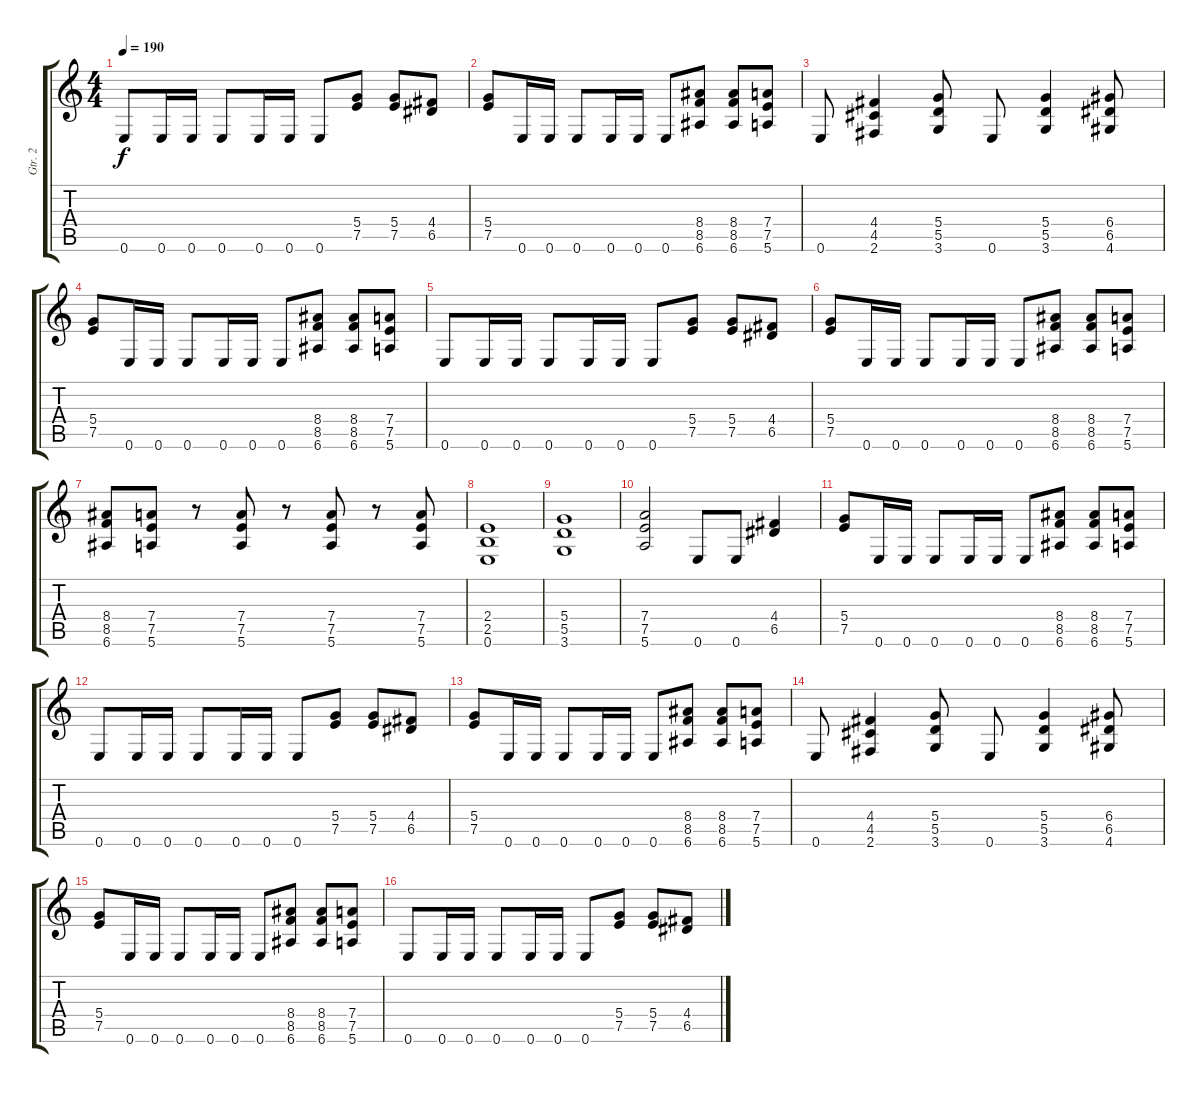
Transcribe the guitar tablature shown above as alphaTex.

\track ("Gtr. 2" "Gtr. 2") {instrument distortionguitar}
\staff {score tabs}
\tuning (E4 B3 G3 D3 A2 E2) {hide}
\ts (4 4)
\tempo 190
\clef g2
\ks c
0.6.8{dy f} 0.6.16 0.6.16 0.6.8 0.6.16 0.6.16 0.6.8 (5.4 7.5).8 (5.4 7.5).8 (4.4 6.5).8 |
(5.4 7.5).8 0.6.16 0.6.16 0.6.8 0.6.16 0.6.16 0.6.8 (8.4 8.5 6.6).8 (8.4 8.5 6.6).8 (7.4 7.5 5.6).8 |
0.6.8 (4.4 4.5 2.6).4 (5.4 5.5 3.6).8 0.6.8 (5.4 5.5 3.6).4 (6.4 6.5 4.6).8 |
(5.4 7.5).8 0.6.16 0.6.16 0.6.8 0.6.16 0.6.16 0.6.8 (8.4 8.5 6.6).8 (8.4 8.5 6.6).8 (7.4 7.5 5.6).8 |
0.6.8 0.6.16 0.6.16 0.6.8 0.6.16 0.6.16 0.6.8 (5.4 7.5).8 (5.4 7.5).8 (4.4 6.5).8 |
(5.4 7.5).8 0.6.16 0.6.16 0.6.8 0.6.16 0.6.16 0.6.8 (8.4 8.5 6.6).8 (8.4 8.5 6.6).8 (7.4 7.5 5.6).8 |
(8.4 8.5 6.6).8 (7.4 7.5 5.6).8 r.8 (7.4 7.5 5.6).8 r.8 (7.4 7.5 5.6).8 r.8 (7.4 7.5 5.6).8 |
(2.4 2.5 0.6).1 |
(5.4 5.5 3.6).1 |
(7.4 7.5 5.6).2 0.6.8 0.6.8 (4.4 6.5).4 |
(5.4 7.5).8 0.6.16 0.6.16 0.6.8 0.6.16 0.6.16 0.6.8 (8.4 8.5 6.6).8 (8.4 8.5 6.6).8 (7.4 7.5 5.6).8 |
0.6.8 0.6.16 0.6.16 0.6.8 0.6.16 0.6.16 0.6.8 (5.4 7.5).8 (5.4 7.5).8 (4.4 6.5).8 |
(5.4 7.5).8 0.6.16 0.6.16 0.6.8 0.6.16 0.6.16 0.6.8 (8.4 8.5 6.6).8 (8.4 8.5 6.6).8 (7.4 7.5 5.6).8 |
0.6.8 (4.4 4.5 2.6).4 (5.4 5.5 3.6).8 0.6.8 (5.4 5.5 3.6).4 (6.4 6.5 4.6).8 |
(5.4 7.5).8 0.6.16 0.6.16 0.6.8 0.6.16 0.6.16 0.6.8 (8.4 8.5 6.6).8 (8.4 8.5 6.6).8 (7.4 7.5 5.6).8 |
0.6.8 0.6.16 0.6.16 0.6.8 0.6.16 0.6.16 0.6.8 (5.4 7.5).8 (5.4 7.5).8 (4.4 6.5).8
